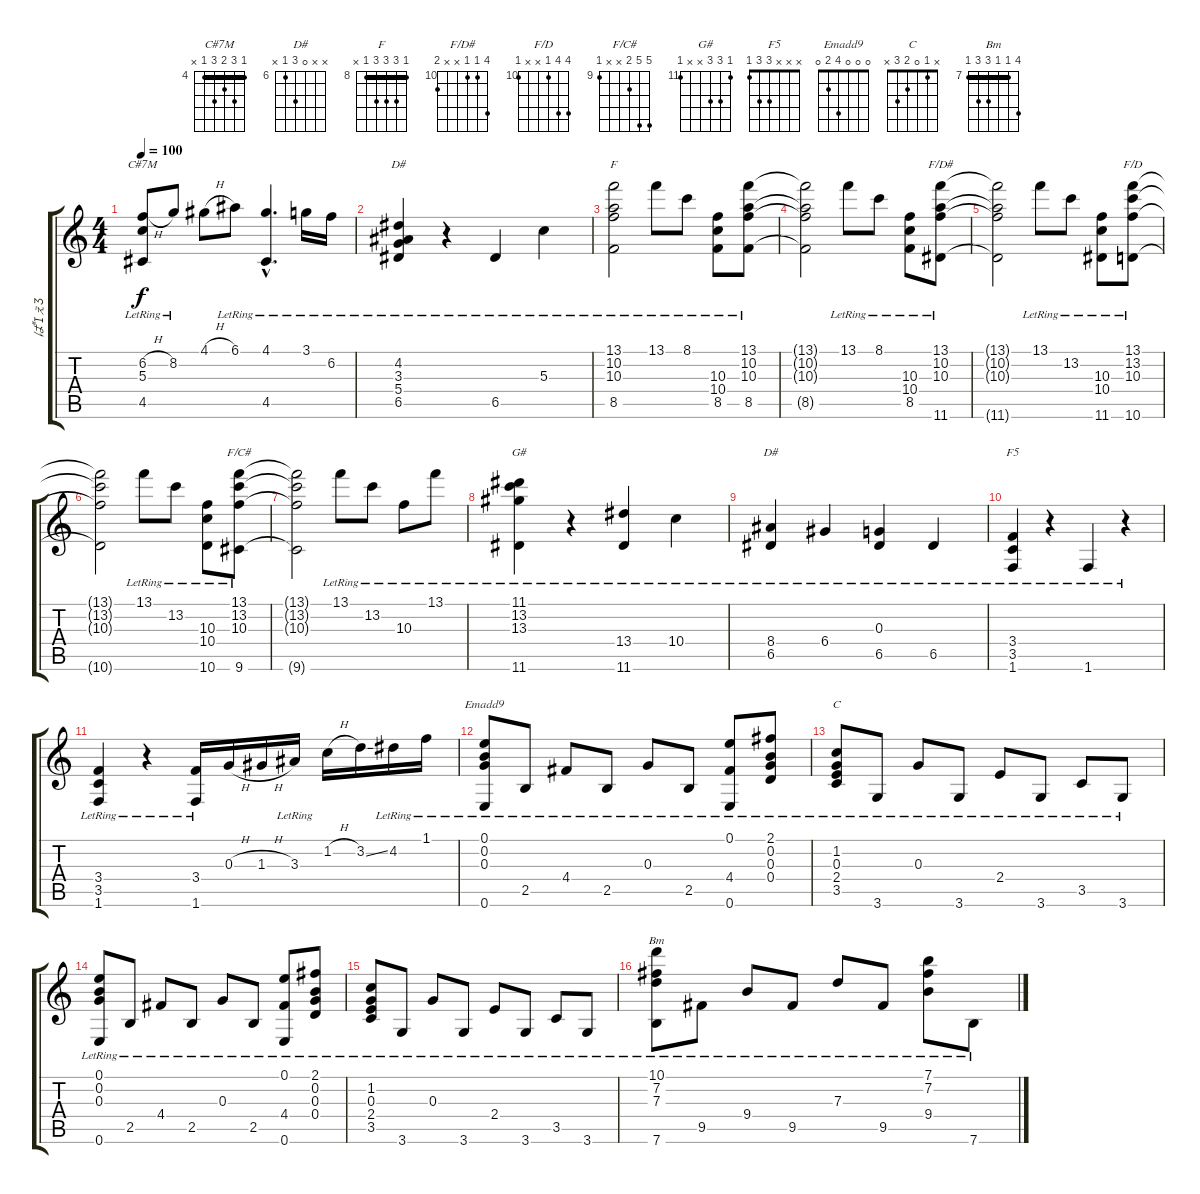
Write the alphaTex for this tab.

\track ("ぱぇ" "ぱぇ") {instrument acousticguitarnylon}
\staff {score tabs}
\tuning (E4 B3 G3 D3 A2 E2) {hide}
\chord ("C#7M" 4 6 5 6 4 x) {firstfret 4 barre 4}
\chord ("D#" x 4 3 5 6 x) {firstfret 3}
\chord ("F" 8 10 10 10 8 x) {firstfret 8 barre 8}
\chord ("F/D#" 13 10 10 x x 11) {firstfret 10}
\chord ("F/D" 13 13 10 x x 10) {firstfret 10}
\chord ("F/C#" 13 13 10 x x 9) {firstfret 9}
\chord ("G#" 11 13 13 x x 11) {firstfret 11}
\chord ("D#" x x 0 8 6 x) {firstfret 6}
\chord ("F5" x x x 3 3 1)
\chord ("Emadd9" 0 0 0 4 2 0)
\chord ("C" x 1 0 2 3 x)
\chord ("Bm" 10 7 7 9 9 7) {firstfret 7 barre 7}
\ts (4 4)
\tempo 100
\clef g2
\ks c
(6.2{h} 5.3{lr} 4.5{lr}).8{ch "C#7M" dy f} 8.2{lr}.8 4.1{h}.8 6.1{lr}.8 (4.1{hac lr} 4.5{hac lr}).4{d} 3.1{lr}.16 6.2{lr}.16 |
(4.2{lr} 3.3{lr} 5.4{lr} 6.5{lr}).4{ch "D#"} r.4 6.5{lr}.4 5.3{lr}.4 |
(13.1{lr} 10.2{lr} 10.3{lr} 8.5{lr}).2{ch "F"} 13.1{lr}.8 8.1{lr}.8 (10.3{lr} 10.4{lr} 8.5{lr}).8 (13.1{lr} 10.2{lr} 10.3{lr} 8.5{lr}).8 |
(13.1{t} 10.2{t} 10.3{t} 8.5{t}).2 13.1{lr}.8 8.1{lr}.8 (10.3{lr} 10.4{lr} 8.5{lr}).8 (13.1{lr} 10.2{lr} 10.3{lr} 11.6{lr}).8{ch "F/D#"} |
(13.1{t} 10.2{t} 10.3{t} 11.6{t}).2 13.1{lr}.8 13.2{lr}.8 (10.3{lr} 10.4{lr} 11.6{lr}).8 (13.1{lr} 13.2{lr} 10.3{lr} 10.6{lr}).8{ch "F/D"} |
(13.1{t} 13.2{t} 10.3{t} 10.6{t}).2 13.1{lr}.8 13.2{lr}.8 (10.3{lr} 10.4{lr} 10.6{lr}).8 (13.1{lr} 13.2{lr} 10.3{lr} 9.6{lr}).8{ch "F/C#"} |
(13.1{t} 13.2{t} 10.3{t} 9.6{t}).2 13.1{lr}.8 13.2{lr}.8 10.3{lr}.8 13.1{lr}.8 |
(11.1{lr} 13.2{lr} 13.3{lr} 11.6{lr}).4{ch "G#"} r.4 (13.4{lr} 11.6{lr}).4 10.4{lr}.4 |
(8.4{lr} 6.5{lr}).4{ch "D#"} 6.4{lr}.4 (0.3{lr} 6.5{lr}).4 6.5{lr}.4 |
(3.4{lr} 3.5{lr} 1.6{lr}).4{ch "F5"} r.4 1.6{lr}.4 r.4 |
(3.4{lr} 3.5{lr} 1.6{lr}).4 r.4 (3.4{lr} 1.6{lr}).16 0.3{h}.16 1.3{h}.16 3.3{lr}.16 1.2{h}.16 3.2{ss}.16 4.2{lr}.16 1.1{lr}.16 |
(0.1{lr} 0.2{lr} 0.3{lr} 0.6{lr}).8{ch "Emadd9"} 2.5{lr}.8 4.4{lr}.8 2.5{lr}.8 0.3{lr}.8 2.5{lr}.8 (0.1{lr} 4.4{lr} 0.6{lr}).8 (2.1{lr} 0.2{lr} 0.3{lr} 0.4{lr}).8 |
(1.2{lr} 0.3{lr} 2.4{lr} 3.5{lr}).8{ch "C"} 3.6{lr}.8 0.3{lr}.8 3.6{lr}.8 2.4{lr}.8 3.6{lr}.8 3.5{lr}.8 3.6{lr}.8 |
(0.1{lr} 0.2{lr} 0.3{lr} 0.6{lr}).8 2.5{lr}.8 4.4{lr}.8 2.5{lr}.8 0.3{lr}.8 2.5{lr}.8 (0.1{lr} 4.4{lr} 0.6{lr}).8 (2.1{lr} 0.2{lr} 0.3{lr} 0.4{lr}).8 |
(1.2{lr} 0.3{lr} 2.4{lr} 3.5{lr}).8 3.6{lr}.8 0.3{lr}.8 3.6{lr}.8 2.4{lr}.8 3.6{lr}.8 3.5{lr}.8 3.6{lr}.8 |
(10.1{lr} 7.2{lr} 7.3{lr} 7.6{lr}).8{ch "Bm"} 9.5{lr}.8 9.4{lr}.8 9.5{lr}.8 7.3{lr}.8 9.5{lr}.8 (7.1{lr} 7.2{lr} 9.4{lr}).8 7.6{lr}.8
